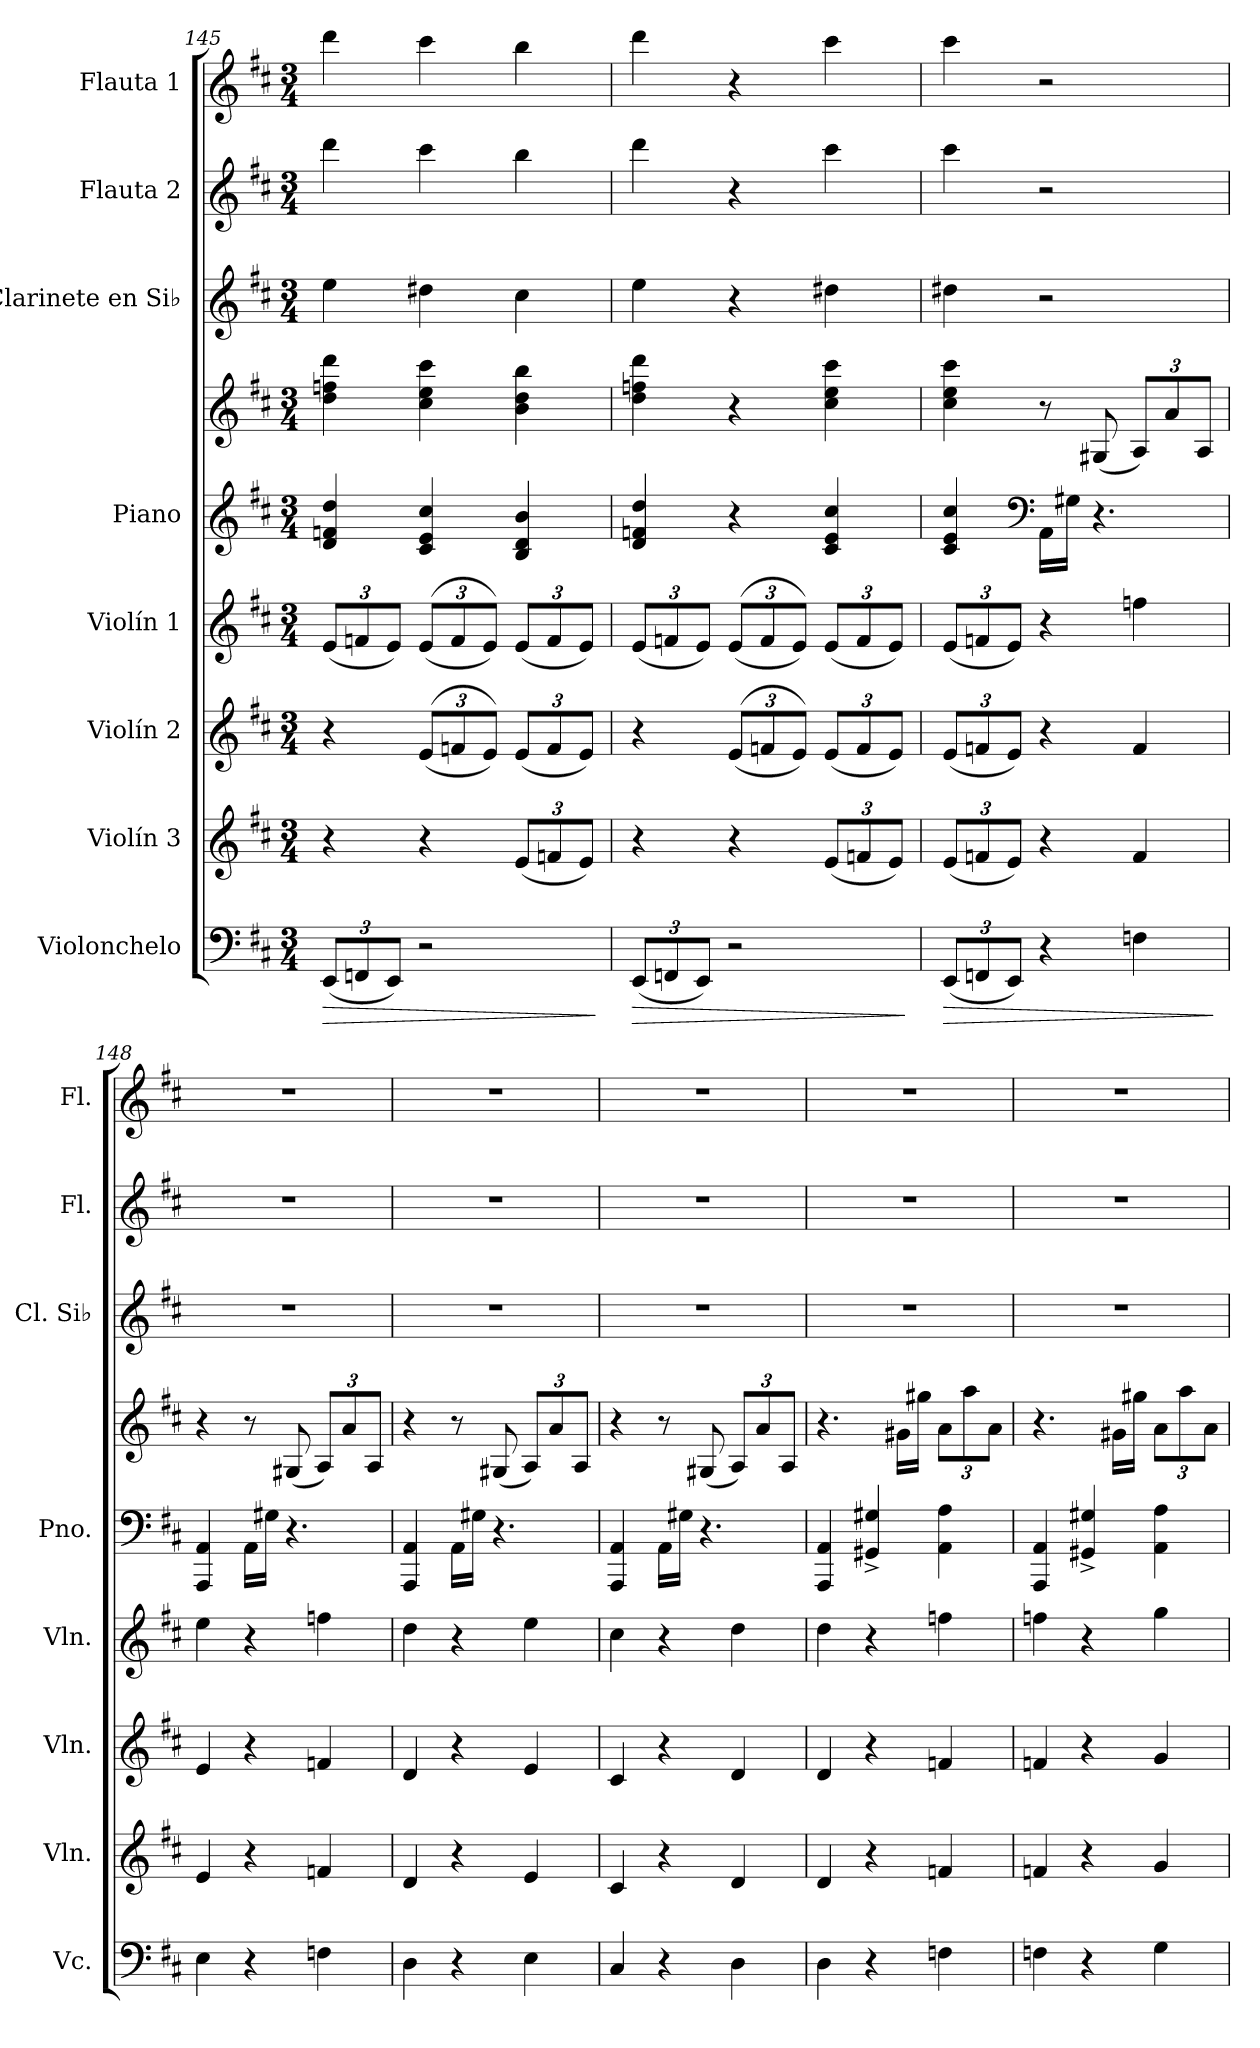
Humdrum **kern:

**kern	**dynam	**kern	**kern	**kern	**kern	**kern	**kern	**kern	**kern
*part8	*part8	*part7	*part6	*part5	*part4	*part4	*part3	*part2	*part1
*staff9	*staff9	*staff8	*staff7	*staff6	*staff5	*staff4	*staff3	*staff2	*staff1
*I"Violonchelo	*	*I"Violín 3	*I"Violín 2	*I"Violín 1	*I"Piano	*	*I"Clarinete en Si♭	*I"Flauta 2	*I"Flauta 1
*I'Vc.	*	*I'Vln.	*I'Vln.	*I'Vln.	*I'Pno.	*	*I'Cl. Si♭	*I'Fl.	*I'Fl.
!!LO:PB:g=z
*clefF4	*	*clefG2	*clefG2	*clefG2	*clefG2	*clefG2	*clefG2	*clefG2	*clefG2
*	*	*	*	*	*	*	*ITrd1c2	*	*
*k[f#c#]	*	*k[f#c#]	*k[f#c#]	*k[f#c#]	*k[f#c#]	*k[f#c#]	*k[]	*k[f#c#]	*k[f#c#]
*M3/4	*	*M3/4	*M3/4	*M3/4	*M3/4	*M3/4	*M3/4	*M3/4	*M3/4
*Xbrackettup	*	*	*	*	*	*	*	*	*
=145	=145	=145	=145	=145	=145	=145	=145	=145	=145
!	!LO:HP:b	!	!	!	!	!	!	!	!
*	*	*	*	*Xbrackettup	*	*	*	*	*
(<12EE/L	>	4r	4r	(<12e/L	4d/ 4fn/ 4dd/	4dd\ 4ffn\ 4ddd\	4dd\	4ddd\	4ddd\
12FFn/	.	.	.	12fn/	.	.	.	.	.
12EE/J)	.	.	.	12e/J)	.	.	.	.	.
*	*	*	*Xbrackettup	*	*	*	*	*	*
2r	.	4r	(<(<12e/L	(<(<12e/L	4c#/ 4e/ 4cc#/	4cc#\ 4ee\ 4ccc#\	4cc#X\	4ccc#\	4ccc#\
.	.	.	12fn/	12f/	.	.	.	.	.
.	.	.	12e/J))	12e/J))	.	.	.	.	.
*	*	*Xbrackettup	*	*	*	*	*	*	*
.	.	(<12e/L	(<12e/L	(<12e/L	4B/ 4d/ 4b/	4b\ 4dd\ 4bb\	4b\	4bb\	4bb\
.	.	12fn/	12f/	12f/	.	.	.	.	.
.	.	12e/J)	12e/J)	12e/J)	.	.	.	.	.
.	]	.	.	.	.	.	.	.	.
=146	=146	=146	=146	=146	=146	=146	=146	=146	=146
!	!LO:HP:b	!	!	!	!	!	!	!	!
(<12EE/L	>	4r	4r	(<12e/L	4d/ 4fn/ 4dd/	4dd\ 4ffn\ 4ddd\	4dd\	4ddd\	4ddd\
12FFn/	.	.	.	12fn/	.	.	.	.	.
12EE/J)	.	.	.	12e/J)	.	.	.	.	.
2r	.	4r	(<(<12e/L	(<(<12e/L	4r	4r	4r	4r	4r
.	.	.	12fn/	12f/	.	.	.	.	.
.	.	.	12e/J))	12e/J))	.	.	.	.	.
.	.	(<12e/L	(<12e/L	(<12e/L	4c#/ 4e/ 4cc#/	4cc#\ 4ee\ 4ccc#\	4cc#X\	4ccc#\	4ccc#\
.	.	12fn/	12f/	12f/	.	.	.	.	.
.	.	12e/J)	12e/J)	12e/J)	.	.	.	.	.
.	]	.	.	.	.	.	.	.	.
=147	=147	=147	=147	=147	=147	=147	=147	=147	=147
!	!LO:HP:b	!	!	!	!	!	!	!	!
(<12EE/L	>	(<12e/L	(<12e/L	(<12e/L	4c#/ 4e/ 4cc#/	4cc#\ 4ee\ 4ccc#\	4cc#X\	4ccc#\	4ccc#\
12FFn/	.	12fn/	12fn/	12fn/	.	.	.	.	.
12EE/J)	.	12e/J)	12e/J)	12e/J)	.	.	.	.	.
*	*	*	*	*	*clefF4	*	*	*	*
4r	.	4r	4r	4r	16AA\LL	8r	2r	2r	2r
.	.	.	.	.	16G#X\JJ	.	.	.	.
.	.	.	.	.	4.r	(<8G#X/	.	.	.
*	*	*	*	*	*	*Xbrackettup	*	*	*
4Fn\	.	4f/	4f/	4ffn\	.	12A/L)	.	.	.
.	.	.	.	.	.	12a/	.	.	.
.	.	.	.	.	.	12A/J	.	.	.
.	]	.	.	.	.	.	.	.	.
=148	=148	=148	=148	=148	=148	=148	=148	=148	=148
4E\	.	4e/	4e/	4ee\	4AAA/ 4AA/	4r	2.r	2.r	2.r
4r	.	4r	4r	4r	16AA\LL	8r	.	.	.
.	.	.	.	.	16G#X\JJ	.	.	.	.
.	.	.	.	.	4.r	(<8G#X/	.	.	.
4Fn\	.	4fn/	4fn/	4ffn\	.	12A/L)	.	.	.
.	.	.	.	.	.	12a/	.	.	.
.	.	.	.	.	.	12A/J	.	.	.
!!LO:PB:g=z
=149	=149	=149	=149	=149	=149	=149	=149	=149	=149
4D\	.	4d/	4d/	4dd\	4AAA/ 4AA/	4r	2.r	2.r	2.r
4r	.	4r	4r	4r	16AA\LL	8r	.	.	.
.	.	.	.	.	16G#X\JJ	.	.	.	.
.	.	.	.	.	4.r	(<8G#X/	.	.	.
4E\	.	4e/	4e/	4ee\	.	12A/L)	.	.	.
.	.	.	.	.	.	12a/	.	.	.
.	.	.	.	.	.	12A/J	.	.	.
=150	=150	=150	=150	=150	=150	=150	=150	=150	=150
4C#/	.	4c#/	4c#/	4cc#\	4AAA/ 4AA/	4r	2.r	2.r	2.r
4r	.	4r	4r	4r	16AA\LL	8r	.	.	.
.	.	.	.	.	16G#X\JJ	.	.	.	.
.	.	.	.	.	4.r	(<8G#X/	.	.	.
4D\	.	4d/	4d/	4dd\	.	12A/L)	.	.	.
.	.	.	.	.	.	12a/	.	.	.
.	.	.	.	.	.	12A/J	.	.	.
=151	=151	=151	=151	=151	=151	=151	=151	=151	=151
4D\	.	4d/	4d/	4dd\	4AAA/ 4AA/	4.r	2.r	2.r	2.r
4r	.	4r	4r	4r	4GG#X/^ 4G#X/^	.	.	.	.
.	.	.	.	.	.	16g#X\LL	.	.	.
.	.	.	.	.	.	16gg#X\JJ	.	.	.
4Fn\	.	4fn/	4fn/	4ffn\	4AA\ 4A\	12a\L	.	.	.
.	.	.	.	.	.	12aa\	.	.	.
.	.	.	.	.	.	12a\J	.	.	.
=152	=152	=152	=152	=152	=152	=152	=152	=152	=152
4Fn\	.	4fn/	4fn/	4ffn\	4AAA/ 4AA/	4.r	2.r	2.r	2.r
4r	.	4r	4r	4r	4GG#X/^ 4G#X/^	.	.	.	.
.	.	.	.	.	.	16g#X\LL	.	.	.
.	.	.	.	.	.	16gg#X\JJ	.	.	.
4G\	.	4g/	4g/	4gg\	4AA\ 4A\	12a\L	.	.	.
.	.	.	.	.	.	12aa\	.	.	.
.	.	.	.	.	.	12a\J	.	.	.
=	=	=	=	=	=	=	=	=	=
*-	*-	*-	*-	*-	*-	*-	*-	*-	*-
